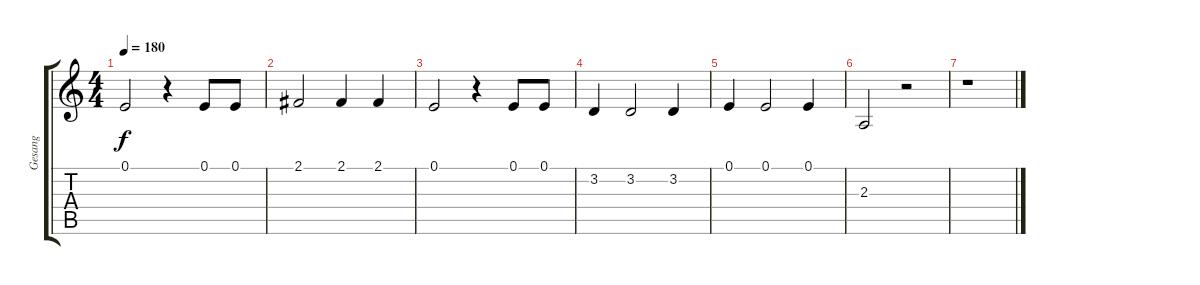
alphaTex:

\track ("Gesang" "Gesang") {instrument altosax}
\staff {score tabs}
\tuning (E4 B3 G3 D3 A2 E2) {hide}
\ts (4 4)
\tempo 180
\clef g2
\ks c
0.1.2{dy f} r.4 0.1.8 0.1.8 |
2.1.2 2.1.4 2.1.4 |
0.1.2 r.4 0.1.8 0.1.8 |
3.2.4 3.2.2 3.2.4 |
0.1.4 0.1.2 0.1.4 |
2.3.2 r.2 |
r.1
